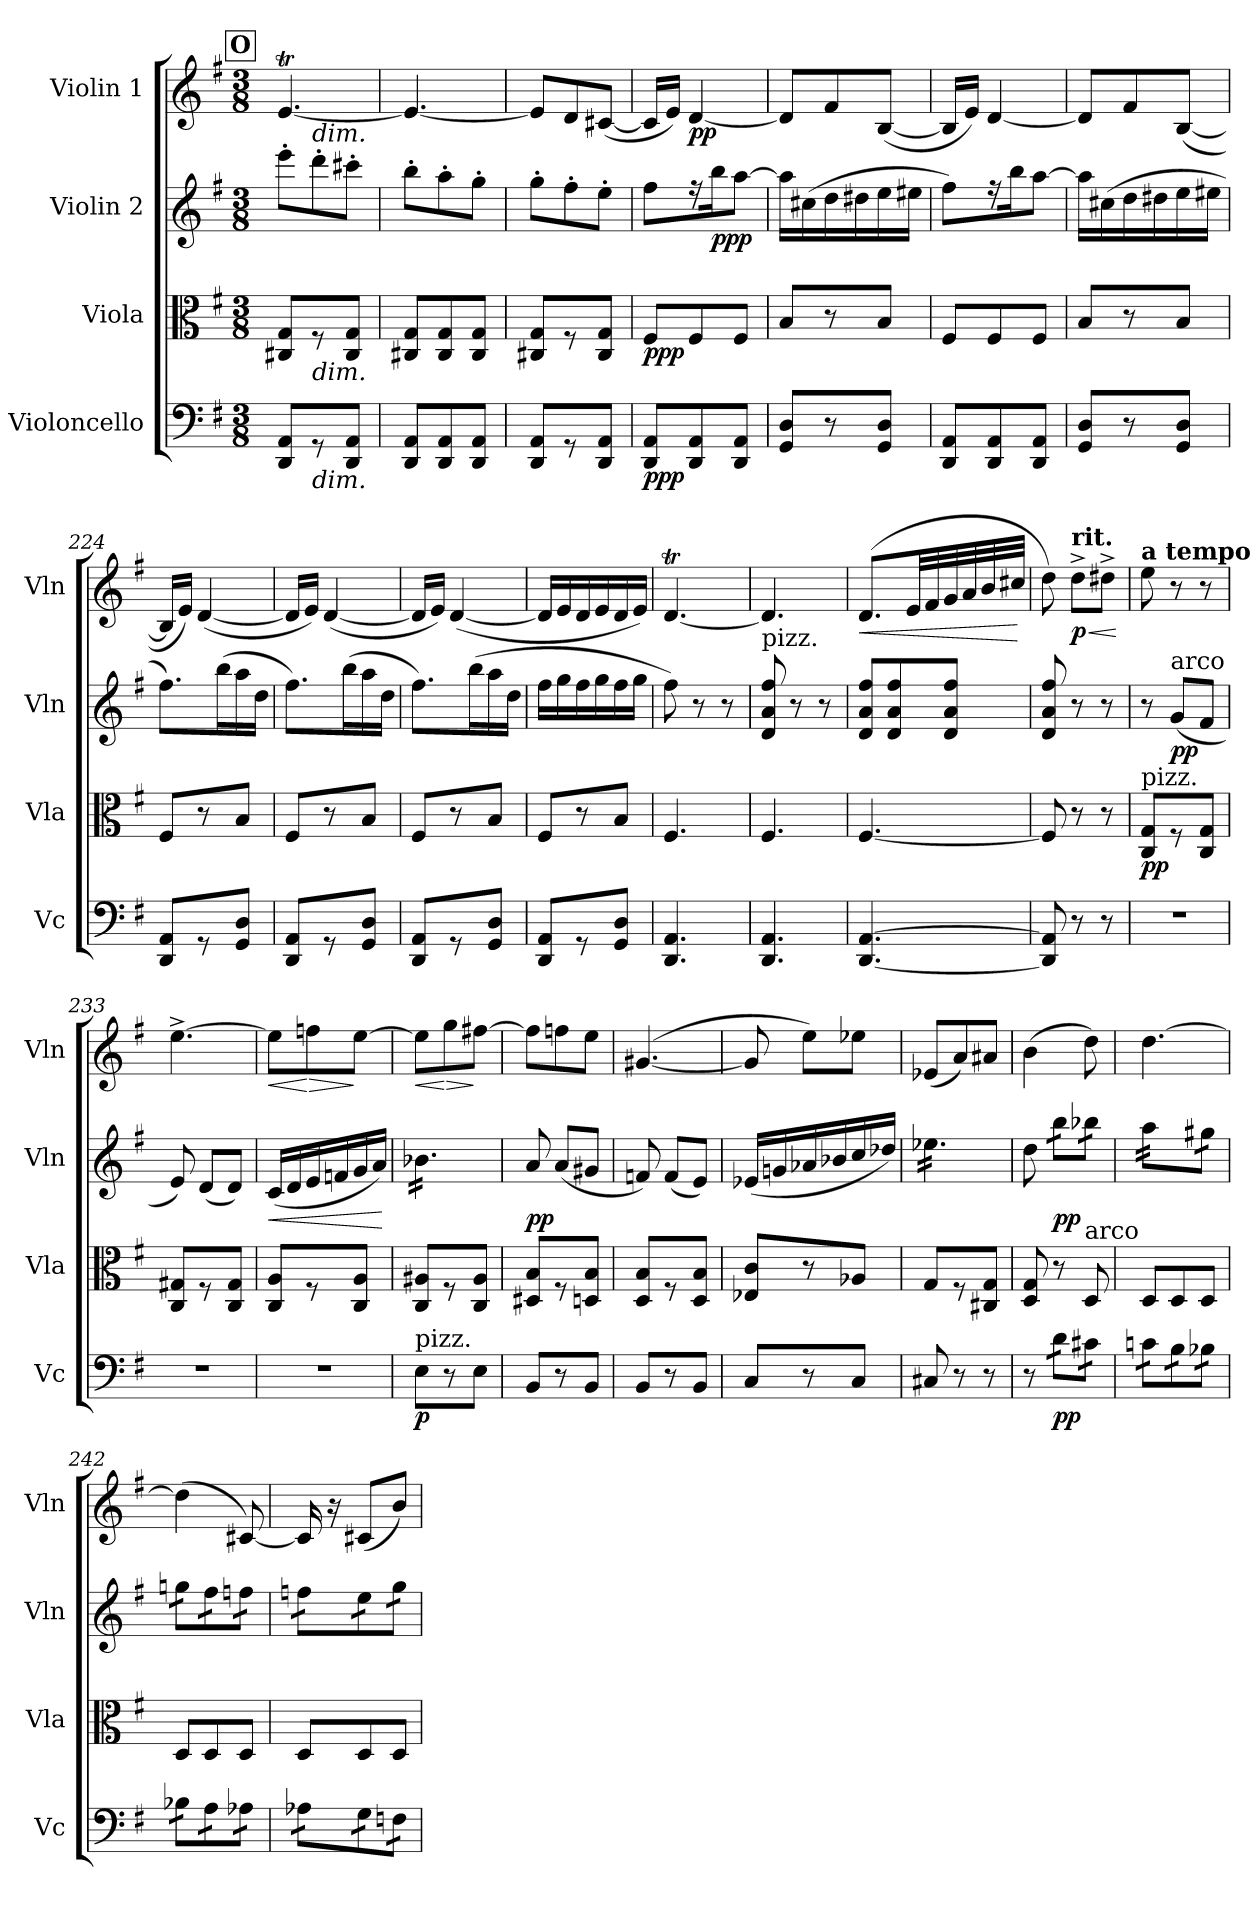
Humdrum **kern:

**kern	**dynam	**kern	**dynam	**kern	**dynam	**kern	**dynam
*part4	*part4	*part3	*part3	*part2	*part2	*part1	*part1
*staff4	*staff4	*staff3	*staff3	*staff2	*staff2	*staff1	*staff1
*I"Violoncello	*	*I"Viola	*	*I"Violin 2	*	*I"Violin 1	*
*I'Vc	*	*I'Vla	*	*I'Vln	*	*I'Vln	*
*clefF4	*	*clefC3	*	*clefG2	*	*clefG2	*
*k[f#]	*	*k[f#]	*	*k[f#]	*	*k[f#]	*
*M3/8	*	*M3/8	*	*M3/8	*	*M3/8	*
!!LO:REH:place=s1:a:B:cj:fs=14:t=O
=217	=217	=217	=217	=217	=217	=217	=217
*	*	*	*	*	*	*^	*
8DD/ 8AA/L	.	8C#X/ 8G/L	.	8eee'\L	.	[4.eT/	8ryy	.
!	!	!	!	!	!	!	!LO:TX:b:i:t=dim.	!
!	!	!LO:TX:b:i:t=dim.	!	!	!	!	!	!
!LO:TX:b:i:t=dim.	!	!	!	!	!	!	!	!
8r	.	8r	.	8ddd'\	.	.	8ryy	.
8DD/ 8AA/J	.	8C#/ 8G/J	.	8ccc#X'\J	.	.	8ryy	.
*	*	*	*	*	*	*v	*v	*
=218	=218	=218	=218	=218	=218	=218	=218
8DD/ 8AA/L	.	8C#X/ 8G/L	.	8bb'\L	.	4.eTTT/_	.
8DD/ 8AA/	.	8C#/ 8G/	.	8aa'\	.	.	.
8DD/ 8AA/J	.	8C#/ 8G/J	.	8gg'\J	.	.	.
=219	=219	=219	=219	=219	=219	=219	=219
8DD/ 8AA/L	.	8C#X/ 8G/L	.	8gg'\L	.	8e/L]	.
8r	.	8r	.	8ff#'\	.	8d/	.
8DD/ 8AA/J	.	8C#/ 8G/J	.	8ee'\J	.	([8c#X/J	.
=220	=220	=220	=220	=220	=220	=220	=220
!	!LO:DY:b	!	!LO:DY:b	!	!	!	!
8DD/ 8AA/L	ppp	8F#/L	ppp	8ff#\L	.	16c#/LL]	.
.	.	.	.	.	.	16e/JJ)	.
!	!	!	!	!	!	!	!LO:DY:b
8DD/ 8AA/	.	8F#/	.	16r	.	[4d/	pp
!	!	!	!	!	!LO:DY:b	!	!
.	.	.	.	16bb\J	ppp	.	.
8DD/ 8AA/J	.	8F#/J	.	[8aa\J	.	.	.
=221	=221	=221	=221	=221	=221	=221	=221
8GG/ 8D/L	.	8B/L	.	16aa\LL]	.	8d/L]	.
.	.	.	.	(16cc#X\	.	.	.
8r	.	8r	.	16dd\	.	8f#/	.
.	.	.	.	16dd#X\	.	.	.
8GG/ 8D/J	.	8B/J	.	16ee\	.	([8B/J	.
.	.	.	.	16ee#X\JJ	.	.	.
=222	=222	=222	=222	=222	=222	=222	=222
8DD/ 8AA/L	.	8F#/L	.	8ff#\L)	.	16B/LL]	.
.	.	.	.	.	.	16e/JJ)	.
8DD/ 8AA/	.	8F#/	.	16r	.	[4d/	.
.	.	.	.	16bb\J	.	.	.
8DD/ 8AA/J	.	8F#/J	.	[8aa\J	.	.	.
!!LO:LB:g=z
=223	=223	=223	=223	=223	=223	=223	=223
8GG/ 8D/L	.	8B/L	.	16aa\LL]	.	8d/L]	.
.	.	.	.	(16cc#X\	.	.	.
8r	.	8r	.	16dd\	.	8f#/	.
.	.	.	.	16dd#X\	.	.	.
8GG/ 8D/J	.	8B/J	.	16ee\	.	([8B/J	.
.	.	.	.	16ee#X\JJ	.	.	.
!!LO:LB:g=z
=224	=224	=224	=224	=224	=224	=224	=224
8DD/ 8AA/L	.	8F#/L	.	8.ff#\L)	.	16B/LL]	.
.	.	.	.	.	.	16e/JJ)	.
8r	.	8r	.	.	.	([4d/	.
.	.	.	.	(16bb\L	.	.	.
8GG/ 8D/J	.	8B/J	.	16aa\	.	.	.
.	.	.	.	16dd\JJ	.	.	.
=225	=225	=225	=225	=225	=225	=225	=225
8DD/ 8AA/L	.	8F#/L	.	8.ff#\L)	.	16d/LL]	.
.	.	.	.	.	.	16e/JJ)	.
8r	.	8r	.	.	.	([4d/	.
.	.	.	.	(16bb\L	.	.	.
8GG/ 8D/J	.	8B/J	.	16aa\	.	.	.
.	.	.	.	16dd\JJ	.	.	.
=226	=226	=226	=226	=226	=226	=226	=226
8DD/ 8AA/L	.	8F#/L	.	8.ff#\L)	.	16d/LL]	.
.	.	.	.	.	.	16e/JJ)	.
8r	.	8r	.	.	.	([4d/	.
.	.	.	.	(16bb\L	.	.	.
8GG/ 8D/J	.	8B/J	.	16aa\	.	.	.
.	.	.	.	16dd\JJ	.	.	.
=227	=227	=227	=227	=227	=227	=227	=227
8DD/ 8AA/L	.	8F#/L	.	16ff#\LL	.	16d/LL]	.
.	.	.	.	16gg\	.	16e/	.
8r	.	8r	.	16ff#\	.	16d/	.
.	.	.	.	16gg\	.	16e/	.
8GG/ 8D/J	.	8B/J	.	16ff#\	.	16d/	.
.	.	.	.	16gg\JJ	.	16e/JJ)	.
=228	=228	=228	=228	=228	=228	=228	=228
4.DD/ 4.AA/	.	4.F#/	.	8ff#\)	.	[4.dT/	.
.	.	.	.	8r	.	.	.
.	.	.	.	8r	.	.	.
=229	=229	=229	=229	=229	=229	=229	=229
!	!	!	!	!LO:TX:a:t=pizz.	!	!	!
4.DD/ 4.AA/	.	4.F#/	.	8d/ 8a/ 8ff#/	.	4.dTTT/]	.
.	.	.	.	8r	.	.	.
.	.	.	.	8r	.	.	.
!!LO:LB:g=z
=230	=230	=230	=230	=230	=230	=230	=230
!	!	!	!	!	!	!	!LO:HP:b
[4.DD/ [4.AA/	.	[4.F#/	.	8d/ 8a/ 8ff#/L	.	(8.d/L	<
.	.	.	.	8d/ 8a/ 8ff#/	.	.	.
.	.	.	.	.	.	32e/LL	.
.	.	.	.	.	.	32f#/	.
.	.	.	.	8d/ 8a/ 8ff#/J	.	32g/	.
.	.	.	.	.	.	32a/	.
.	.	.	.	.	.	32b/	.
.	.	.	.	.	.	32cc#X/JJJ	.
.	.	.	.	.	.	.	[
=231	=231	=231	=231	=231	=231	=231	=231
8DD/] 8AA/]	.	8F#/]	.	8d/ 8a/ 8ff#/	.	8dd\)	.
!	!	!	!	!	!	!LO:TX:a:B:t=rit.	!
!	!	!	!	!	!	!	!LO:HP:b
!	!	!	!	!	!	!	!LO:DY:n=1:b
8r	.	8r	.	8r	.	8dd^\L	< p
8r	.	8r	.	8r	.	8dd#X^\J	.
.	.	.	.	.	.	.	[
!!LO:PB:g=z
=232	=232	=232	=232	=232	=232	=232	=232
!!LO:REH:place=s1:a:B:cj:fs=14:t=P
!	!	!	!	!	!	!LO:TX:a:B:t=a tempo	!
!	!	!LO:TX:a:t=pizz.	!	!	!	!	!
!	!	!	!LO:DY:b	!	!	!	!
4.r	.	8C/ 8G/L	pp	8r	.	8ee\	.
!	!	!	!	!LO:TX:a:t=arco	!	!	!
!	!	!	!	!	!LO:DY:b	!	!
.	.	8r	.	(8g/L	pp	8r	.
.	.	8C/ 8G/J	.	8f#/J	.	8r	.
=233	=233	=233	=233	=233	=233	=233	=233
4.r	.	8C/ 8G#X/L	.	8e/)	.	[4.ee^\	.
.	.	8r	.	(8d/L	.	.	.
.	.	8C/ 8G#/J	.	8d/J)	.	.	.
=234	=234	=234	=234	=234	=234	=234	=234
!	!	!	!	!	!LO:HP:b	!	!LO:HP:b
4.r	.	8C/ 8A/L	.	(16c/LL	<	8ee\L]	<
.	.	.	.	16d/	.	.	.
!	!	!	!	!	!	!	!LO:HP:n=1:b
.	.	8r	.	16e/	.	8ffn\	[ >
.	.	.	.	16fn/	.	.	.
.	.	8C/ 8A/J	.	16g/	.	[8ee\J	]
.	.	.	.	16a/JJ)	.	.	.
.	.	.	.	.	[	.	.
=235	=235	=235	=235	=235	=235	=235	=235
!LO:TX:a:t=pizz.	!	!	!	!	!	!	!
!	!LO:DY:b	!	!	!	!	!	!LO:HP:b
*	*	*	*	*tremolo	*	*	*
8E\L	p	8C/ 8A#X/L	.	16b-X\LL	.	8ee\L]	<
.	.	.	.	16b-X\	.	.	.
!	!	!	!	!	!	!	!LO:HP:n=1:b
8r	.	8r	.	16b-X\	.	8gg\	[ >
.	.	.	.	16b-X\	.	.	.
8E\J	.	8C/ 8A#/J	.	16b-X\	.	[8ff#X\J	]
.	.	.	.	16b-X\JJ	.	.	.
*	*	*	*	*Xtremolo	*	*	*
=236	=236	=236	=236	=236	=236	=236	=236
!	!	!	!	!	!LO:DY:b	!	!
8BB/L	.	8D#X/ 8B/L	.	8a/	pp	8ff#\L]	.
8r	.	8r	.	(8a/L	.	8ffn\	.
8BB/J	.	8Dn/ 8B/J	.	8g#X/J	.	8ee\J	.
=237	=237	=237	=237	=237	=237	=237	=237
8BB/L	.	8D/ 8B/L	.	8fn/)	.	([4.g#X/	.
8r	.	8r	.	(8f/L	.	.	.
8BB/J	.	8D/ 8B/J	.	8e/J)	.	.	.
=238	=238	=238	=238	=238	=238	=238	=238
8C/L	.	8E-X/ 8c/L	.	(16e-X/LL	.	8g#/]	.
.	.	.	.	16gn/	.	.	.
8r	.	8r	.	16a-X/	.	8ee\L)	.
.	.	.	.	16b-X/	.	.	.
8C/J	.	8A-X/J	.	16cc/	.	8ee-X\J	.
.	.	.	.	16dd-X/JJ)	.	.	.
=239	=239	=239	=239	=239	=239	=239	=239
*	*	*	*	*tremolo	*	*	*
8C#X/	.	8G/L	.	16ee-X\LL	.	(8e-X/L	.
.	.	.	.	16ee-X\	.	.	.
8r	.	8r	.	16ee-X\	.	8a/)	.
.	.	.	.	16ee-X\	.	.	.
8r	.	8C#X/ 8G/J	.	16ee-X\	.	8a#X/J	.
.	.	.	.	16ee-X\JJ	.	.	.
*	*	*	*	*Xtremolo	*	*	*
!!LO:LB:g=z
=240	=240	=240	=240	=240	=240	=240	=240
8r	.	8D/ 8G/	.	8dd\	.	(4b\	.
!LO:TX:a:t=arco	!	!	!	!	!	!	!
!	!LO:DY:b	!	!	!	!LO:DY:b	!	!
*tremolo	*	*	*	*	*	*	*
*	*	*	*	*tremolo	*	*	*
16d\LL	pp	8r	.	16bb\LL	pp	.	.
16d\	.	.	.	16bb\	.	.	.
!	!	!LO:TX:a:t=arco	!	!	!	!	!
16c#X\	.	8D/	.	16bb-X\	.	8dd\)	.
16c#X\JJ	.	.	.	16bb-X\JJ	.	.	.
=241	=241	=241	=241	=241	=241	=241	=241
16cn\LL	.	8D/L	.	16aa\LL	.	[4.dd\	.
16cn\	.	.	.	16aa\	.	.	.
16B\	.	8D/	.	16aa\	.	.	.
16B\	.	.	.	16aa\	.	.	.
16B-X\	.	8D/J	.	16gg#X\	.	.	.
16B-X\JJ	.	.	.	16gg#X\JJ	.	.	.
=242	=242	=242	=242	=242	=242	=242	=242
16B-X\LL	.	8D/L	.	16ggn\LL	.	(4dd\]	.
16B-X\	.	.	.	16ggn\	.	.	.
16A\	.	8D/	.	16ff#\	.	.	.
16A\	.	.	.	16ff#\	.	.	.
16A-X\	.	8D/J	.	16ffn\	.	[8c#X/)	.
16A-X\JJ	.	.	.	16ffn\JJ	.	.	.
=243	=243	=243	=243	=243	=243	=243	=243
16A-X\LL	.	8D/L	.	16ffn\LL	.	16c#/]	.
16A-X\	.	.	.	16ffn\	.	16r	.
16G\	.	8D/	.	16ee\	.	(8c#X/L	.
16G\	.	.	.	16ee\	.	.	.
16Fn\	.	8D/J	.	16gg\	.	8b/J)	.
16Fn\JJ	.	.	.	16gg\JJ	.	.	.
*	*	*	*	*Xtremolo	*	*	*
*Xtremolo	*	*	*	*	*	*	*
=	=	=	=	=	=	=	=
*-	*-	*-	*-	*-	*-	*-	*-
